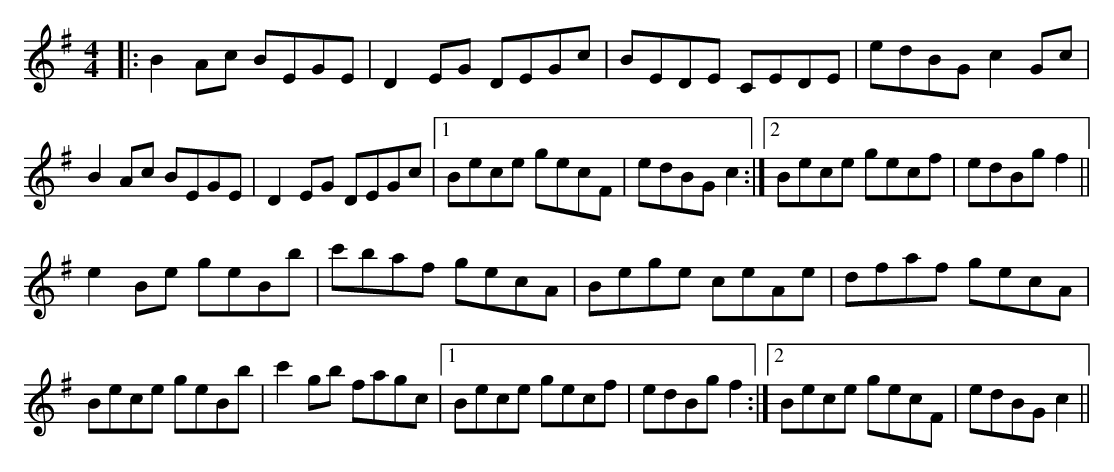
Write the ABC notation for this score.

X:1
M:4/4
K:Emin
|:B2 Ac BEGE|D2 EG DEGc|BEDE CEDE|edBG c2 Gc|
B2 Ac BEGE|D2 EG DEGc|1 Bece gecF|edBG c2:|2 Bece gecf|edBg f2||
e2 Be geBb|c'baf gecA|Bege ceAe|dfaf gecA|
Bece geBb|c'2 gb fagc|1 Bece gecf|edBg f2:|2 Bece gecF|edBG c2||
